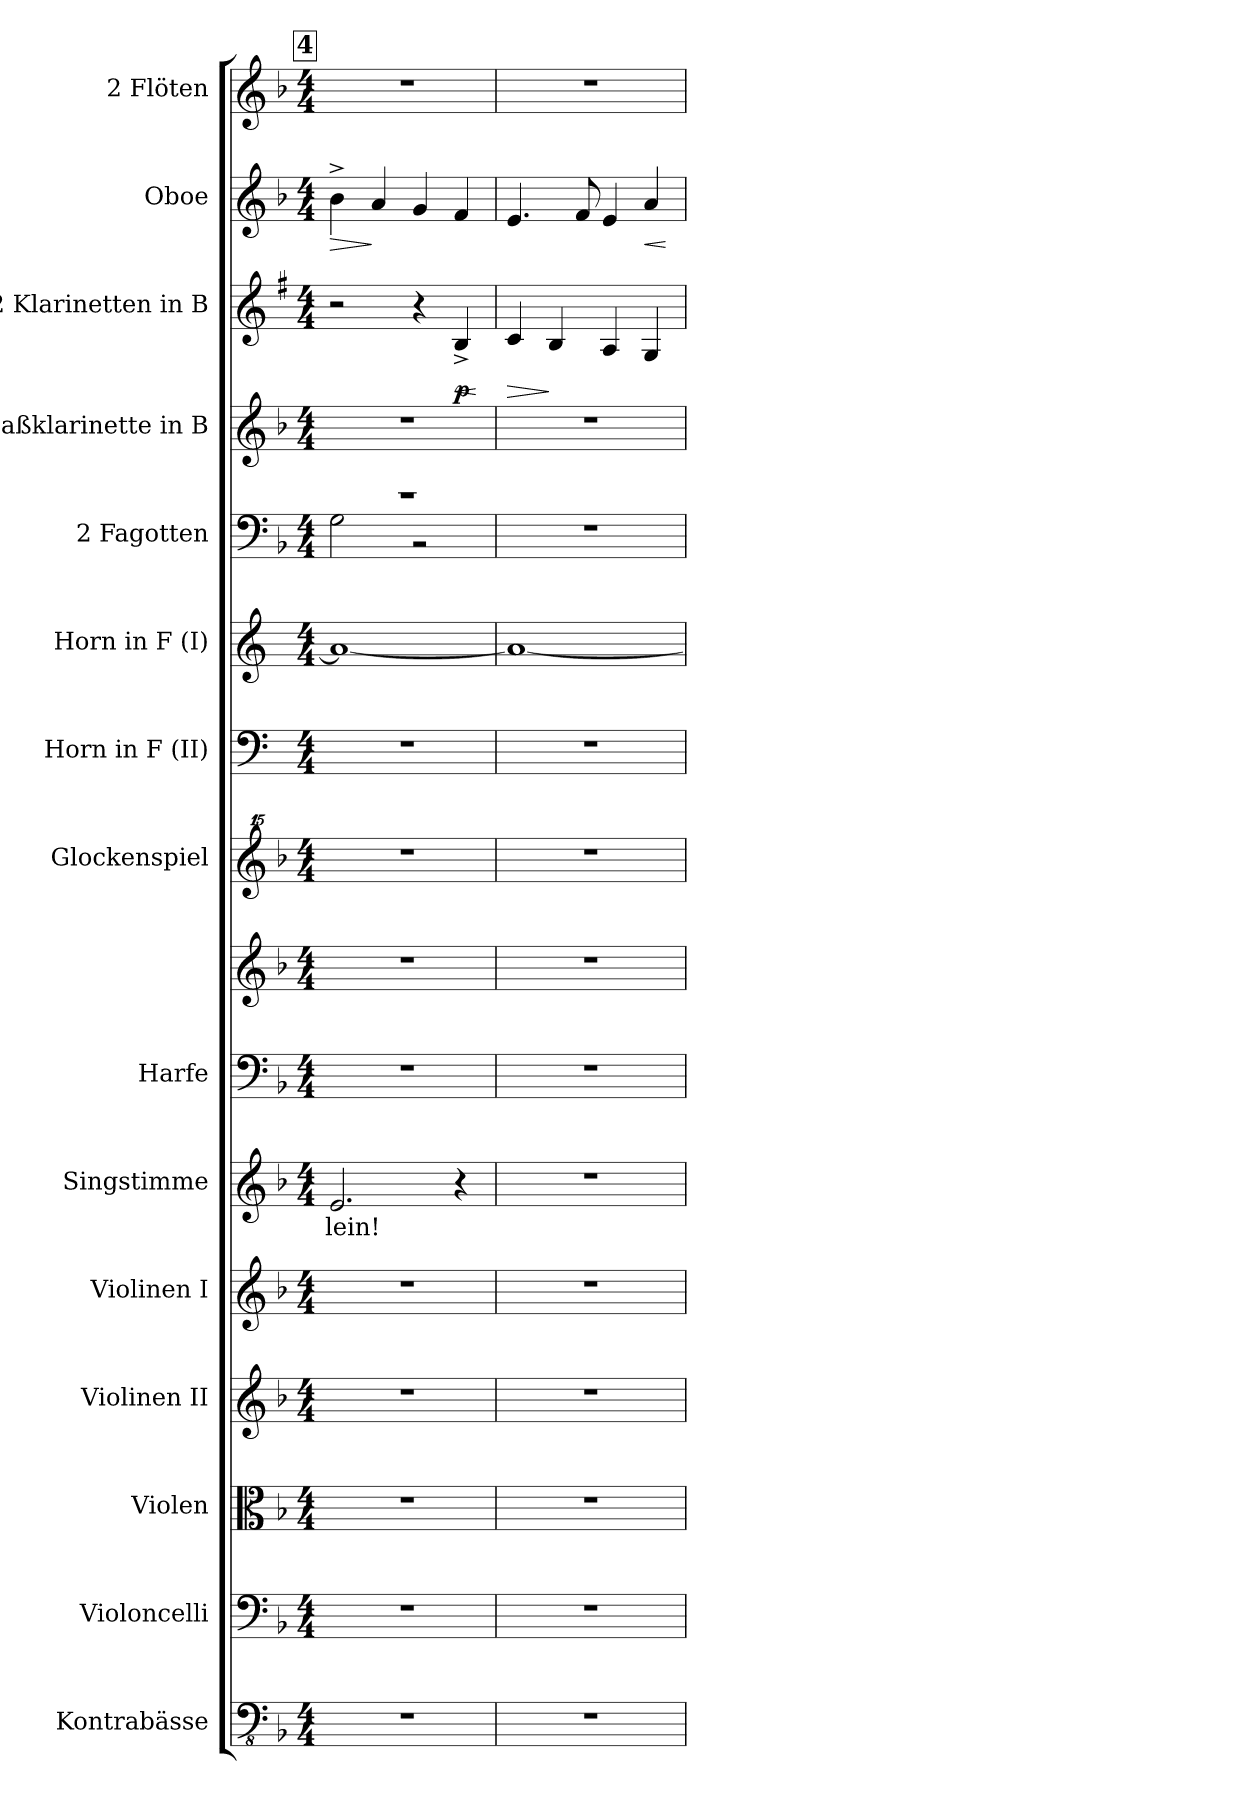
**kern	**kern	**kern	**kern	**kern	**kern	**text	**kern	**kern	**kern	**kern	**kern	**kern	**kern	**kern	**dynam	**kern	**dynam	**kern
*part15	*part14	*part13	*part12	*part11	*part10	*part10	*part9	*part9	*part8	*part7	*part6	*part5	*part4	*part3	*part3	*part2	*part2	*part1
*staff16	*staff15	*staff14	*staff13	*staff12	*staff11	*staff11	*staff10	*staff9	*staff8	*staff7	*staff6	*staff5	*staff4	*staff3	*staff3	*staff2	*staff2	*staff1
*I"Kontrabässe	*I"Violoncelli	*I"Violen	*I"Violinen II	*I"Violinen I	*I"Singstimme	*	*I"Harfe	*	*I"Glockenspiel	*I"Horn in F (II)	*I"Horn in F (I)	*I"2 Fagotten	*I"Baßklarinette in B	*I"2 Klarinetten in B	*	*I"Oboe	*	*I"2 Flöten
*I'Kb.	*I'Vc.	*	*I'Vl. II	*I'Vl. I	*I'Singst.	*	*I'Hf.	*	*I'Glk.	*I'Hr. II	*I'Hr. I	*I'Fg.	*I'Bklar. (B)	*I'Klar. (B)	*	*I'Ob.	*	*I'Fl.
*clefFv4	*clefF4	*clefC3	*clefG2	*clefG2	*clefG2	*	*clefF4	*clefG2	*clefG^^2	*clefF4	*clefG2	*clefF4	*clefG2	*clefG2	*	*clefG2	*	*clefG2
*	*	*	*	*	*	*	*	*	*	*ITrd4c7	*ITrd4c7	*	*ITrd8c14	*ITrd1c2	*	*	*	*
*k[b-]	*k[b-]	*k[b-]	*k[b-]	*k[b-]	*k[b-]	*	*k[b-]	*k[b-]	*k[b-]	*k[b-]	*k[b-]	*k[b-]	*k[b-]	*k[b-]	*	*k[b-]	*	*k[b-]
*M4/4	*M4/4	*M4/4	*M4/4	*M4/4	*M4/4	*	*M4/4	*M4/4	*M4/4	*M4/4	*M4/4	*M4/4	*M4/4	*M4/4	*	*M4/4	*	*M4/4
!!LO:REH:place=s1:a:B:fs=14:t=4
=28	=28	=28	=28	=28	=28	=28	=28	=28	=28	=28	=28	=28	=28	=28	=28	=28	=28	=28
*	*	*	*	*	*	*	*	*	*	*	*	*^	*	*	*	*	*	*
!	!	!	!	!	!	!	!	!	!	!	!	!	!	!	!	!	!	!LO:HP:b	!
1r	1r	1r	1r	1r	2.e/	-lein!	1r	1r	1r	1r	1d_	1r	2G\	1r	2r	.	4b-^\	>	1r
.	.	.	.	.	.	.	.	.	.	.	.	.	.	.	.	.	4a/	]	.
.	.	.	.	.	.	.	.	.	.	.	.	.	2r	.	4r	.	4g/	.	.
!	!	!	!	!	!	!	!	!	!	!	!	!	!	!	!	!LO:HP:b	!	!	!
!	!	!	!	!	!	!	!	!	!	!	!	!	!	!	!	!LO:DY:n=1:b	!	!	!
.	.	.	.	.	4r	.	.	.	.	.	.	.	.	.	4A^/	< p	4f/	.	.
*	*	*	*	*	*	*	*	*	*	*	*	*v	*v	*	*	*	*	*	*
.	.	.	.	.	.	.	.	.	.	.	.	.	.	.	[	.	.	.
=29	=29	=29	=29	=29	=29	=29	=29	=29	=29	=29	=29	=29	=29	=29	=29	=29	=29	=29
!	!	!	!	!	!	!	!	!	!	!	!	!	!	!	!LO:HP:b	!	!	!
1r	1r	1r	1r	1r	1r	.	1r	1r	1r	1r	1d_	1r	1r	4B-/	>	4.e/	.	1r
.	.	.	.	.	.	.	.	.	.	.	.	.	.	4A/	]	.	.	.
.	.	.	.	.	.	.	.	.	.	.	.	.	.	.	.	8f/	.	.
.	.	.	.	.	.	.	.	.	.	.	.	.	.	4G/	.	4e/	.	.
!	!	!	!	!	!	!	!	!	!	!	!	!	!	!	!	!	!LO:HP:b	!
.	.	.	.	.	.	.	.	.	.	.	.	.	.	4F/	.	4a/	<	.
.	.	.	.	.	.	.	.	.	.	.	.	.	.	.	.	.	[	.
=	=	=	=	=	=	=	=	=	=	=	=	=	=	=	=	=	=	=
*-	*-	*-	*-	*-	*-	*-	*-	*-	*-	*-	*-	*-	*-	*-	*-	*-	*-	*-
